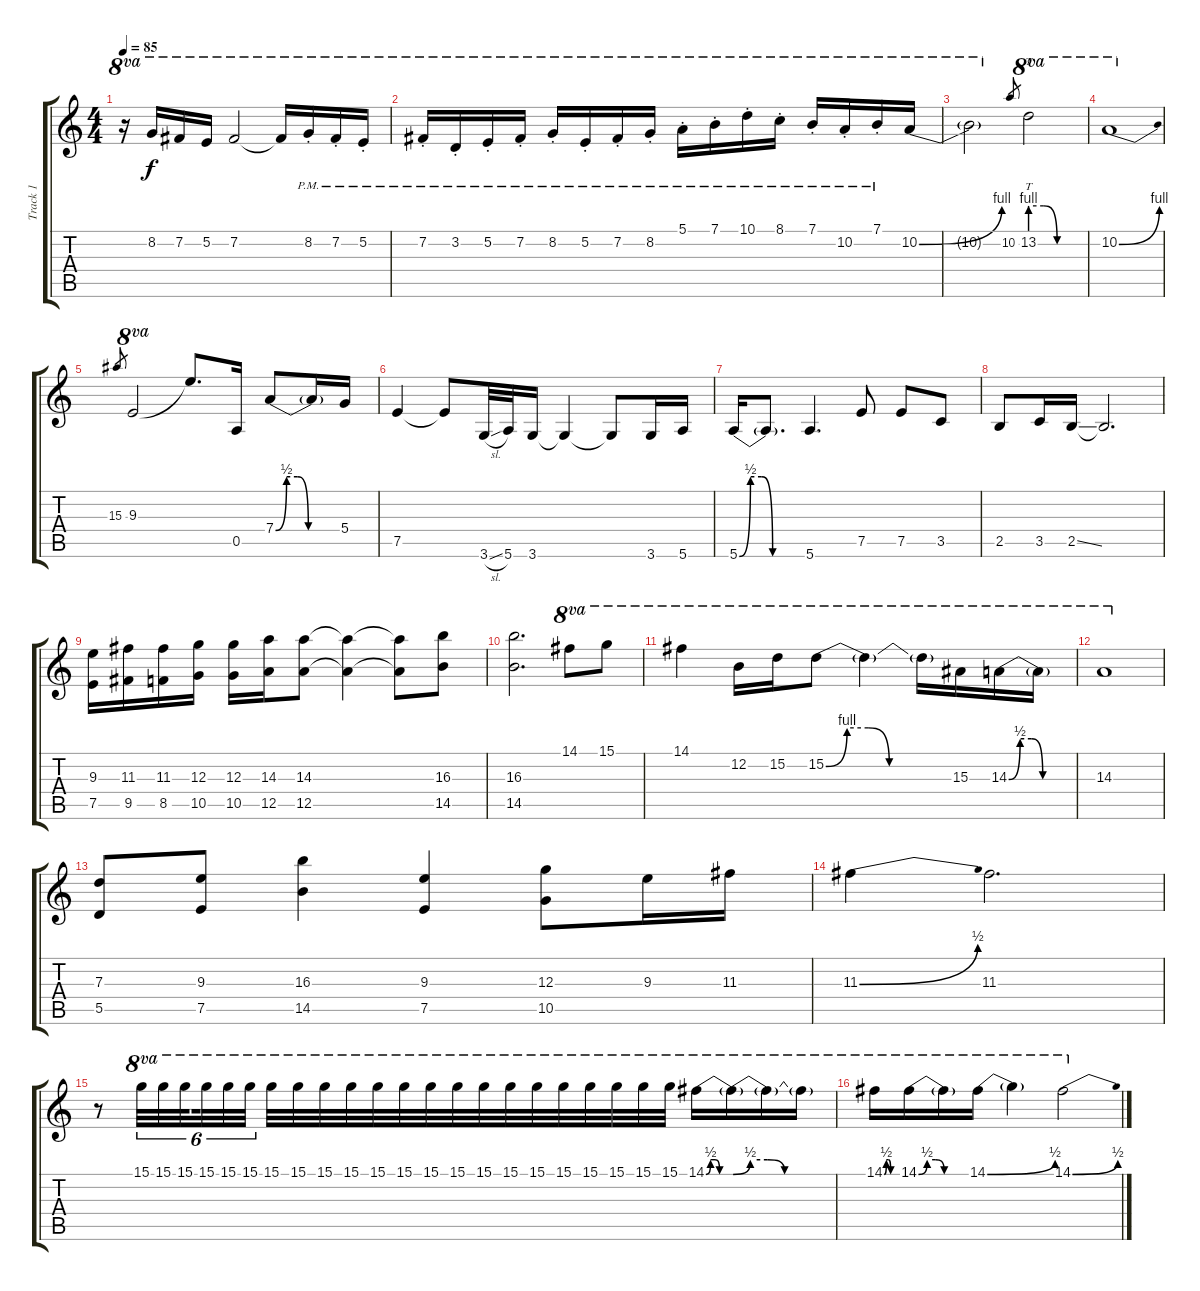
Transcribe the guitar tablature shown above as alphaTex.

\track ("Track 1" "Track 1") {instrument distortionguitar}
\staff {score tabs}
\tuning (E4 B3 G3 D3 A2 E2) {hide}
\ts (4 4)
\tempo 85
\clef g2
\ks c
r.16{ot 8va dy f} 8.2.16{ot 8va} 7.2.16{ot 8va} 5.2.16{ot 8va} 7.2.2{ot 8va} 7.2{t}.16{ot 8va} 8.2{pm st}.16{ot 8va} 7.2{pm st}.16{ot 8va} 5.2{pm st}.16{ot 8va} |
7.2{pm st}.16{ot 8va} 3.2{pm st}.16{ot 8va} 5.2{pm st}.16{ot 8va} 7.2{pm st}.16{ot 8va} 8.2{pm st}.16{ot 8va} 5.2{pm st}.16{ot 8va beam merge} 7.2{pm st}.16{ot 8va} 8.2{pm st}.16{ot 8va} 5.1{pm st}.16{ot 8va} 7.1{pm st}.16{ot 8va} 10.1{pm st}.16{ot 8va beam merge} 8.1{pm st}.16{ot 8va} 7.1{pm st}.16{ot 8va} 10.2{pm st}.16{ot 8va} 7.1{pm st}.16{ot 8va} 10.2{be (bend 0 0 60 4)}.16{ot 8va} |
10.2{t}.2{ot 8va} 10.2.8{gr} 13.2{be (custom 0 4 15 4 30 0 60 0)}.2{tt ot 8va} |
10.2{be (bend 0 0 60 4)}.1{ot 8va} |
15.3.8{gr} 9.3.2{ot 8va} 9.3{t}.8{d} 0.5.16 7.4{be (custom 0 0 10 2 20 2 30 0 60 0)}.8 7.4{t}.16 5.4.16 |
7.5.4 7.5{t}.8 3.6{sl}.32 5.6.32 3.6.16 3.6{t}.4 3.6{t}.8 3.6.16 5.6.16 |
5.6{be (custom 0 0 10 2 20 2 30 0 60 0)}.16 5.6{t}.8{d} 5.6.4{d} 7.5.8 7.5.8 3.5.8 |
2.5.8 3.5.16 2.5{ss}.16{beam merge} 2.5{t}.2{d} |
(9.3 7.5).16{beam merge} (11.3 9.5).16 (11.3 8.5).16 (12.3 10.5).16 (12.3 10.5).16 (14.3 12.5).16 (14.3 12.5).8 (14.3{t} 12.5{t}).4 (14.3{t} 12.5{t}).8 (16.3 14.5).8 |
(16.3 14.5).2{d} 14.1.8{ot 8va} 15.1.8{ot 8va} |
14.1.4{ot 8va} 12.2.16{ot 8va} 15.2.16{ot 8va} 15.2{be (custom 0 0 10 4 20 4 30 0 60 0)}.8{ot 8va} 15.2{t}.4{ot 8va} 15.2{t}.16{ot 8va} 15.3.16{ot 8va} 14.3{be (custom 0 0 10 2 20 2 30 0 60 0)}.16{ot 8va} 14.3{t}.16{ot 8va} |
14.3.1{ot 8va} |
(7.3 5.5).8 (9.3 7.5).8 (16.3 14.5).4 (9.3 7.5).4 (12.3 10.5).8{beam merge} 9.3.16 11.3.16 |
11.3{be (bend 0 0 60 2)}.4 11.3.2{d} |
r.8{beam merge} 15.1.32{tu (6 4) ot 8va} 15.1.32{tu (6 4) ot 8va} 15.1.32{tu (6 4) ot 8va beam splitsecondary} 15.1.32{tu (6 4) ot 8va} 15.1.32{tu (6 4) ot 8va beam merge} 15.1.32{tu (6 4) ot 8va} 15.1.32{ot 8va} 15.1.32{ot 8va} 15.1.32{ot 8va} 15.1.32{ot 8va} 15.1.32{ot 8va} 15.1.32{ot 8va} 15.1.32{ot 8va} 15.1.32{ot 8va beam merge} 15.1.32{ot 8va beam merge} 15.1.32{ot 8va beam merge} 15.1.32{ot 8va} 15.1.32{ot 8va} 15.1.32{ot 8va} 15.1.32{ot 8va} 15.1.32{ot 8va} 15.1.32{ot 8va beam split} 14.1{be (custom 0 0 10 2 20 2 30 0 60 0)}.16{ot 8va beam merge} 14.1{be (custom 0 0 10 2 20 2 30 0 60 0) t}.16{ot 8va} 14.1{t}.16{ot 8va beam merge} 14.1{t}.16{ot 8va} |
14.1{be (custom 0 0 10 2 20 2 30 0 60 0)}.16{ot 8va} 14.1{be (custom 0 0 10 2 20 2 30 0 60 0)}.16{ot 8va} 14.1{t}.16{ot 8va} 14.1{be (bend 0 0 60 2)}.16{ot 8va} 14.1{t}.4{ot 8va} 14.1{be (bend 0 0 60 2)}.2{ot 8va}
